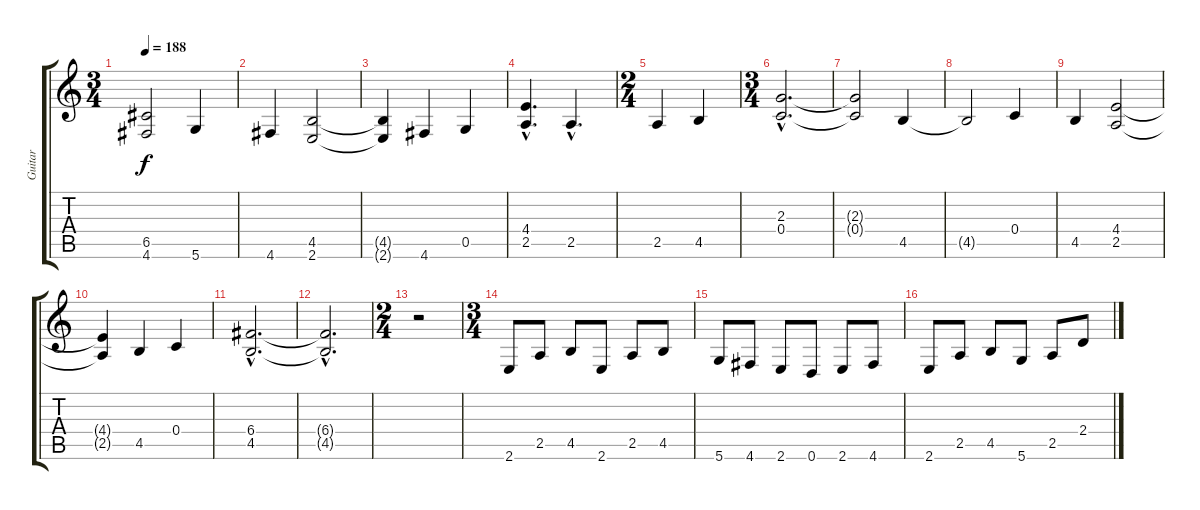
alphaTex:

\track ("Guitar" "Guitar") {instrument distortionguitar}
\staff {score tabs}
\tuning (D4 A3 F3 C3 G2 D2) {hide}
\ts (3 4)
\tempo 188
\clef g2
\ks c
(6.5{t} 4.6{t}).2{dy f} 5.6.4 |
4.6.4 (4.5 2.6).2 |
(4.5{t} 2.6{t}).4 4.6.4 0.5.4 |
(4.4{hac} 2.5{hac}).4{d} 2.5{hac}.4{d} |
\ts (2 4)
2.5.4 4.5.4 |
\ts (3 4)
(2.3{hac} 0.4{hac}).2{d} |
(2.3{t} 0.4{t}).2 4.5.4 |
4.5{t}.2 0.4.4 |
4.5.4 (4.4 2.5).2 |
(4.4{t} 2.5{t}).4 4.5.4 0.4.4 |
(6.4{hac} 4.5{hac}).2{d} |
(6.4{hac t} 4.5{hac t}).2{d} |
\ts (2 4)
r.2 |
\ts (3 4)
2.6.8 2.5.8 4.5.8 2.6.8 2.5.8 4.5.8 |
5.6.8 4.6.8 2.6.8 0.6.8 2.6.8 4.6.8 |
2.6.8 2.5.8 4.5.8 5.6.8 2.5.8 2.4.8
